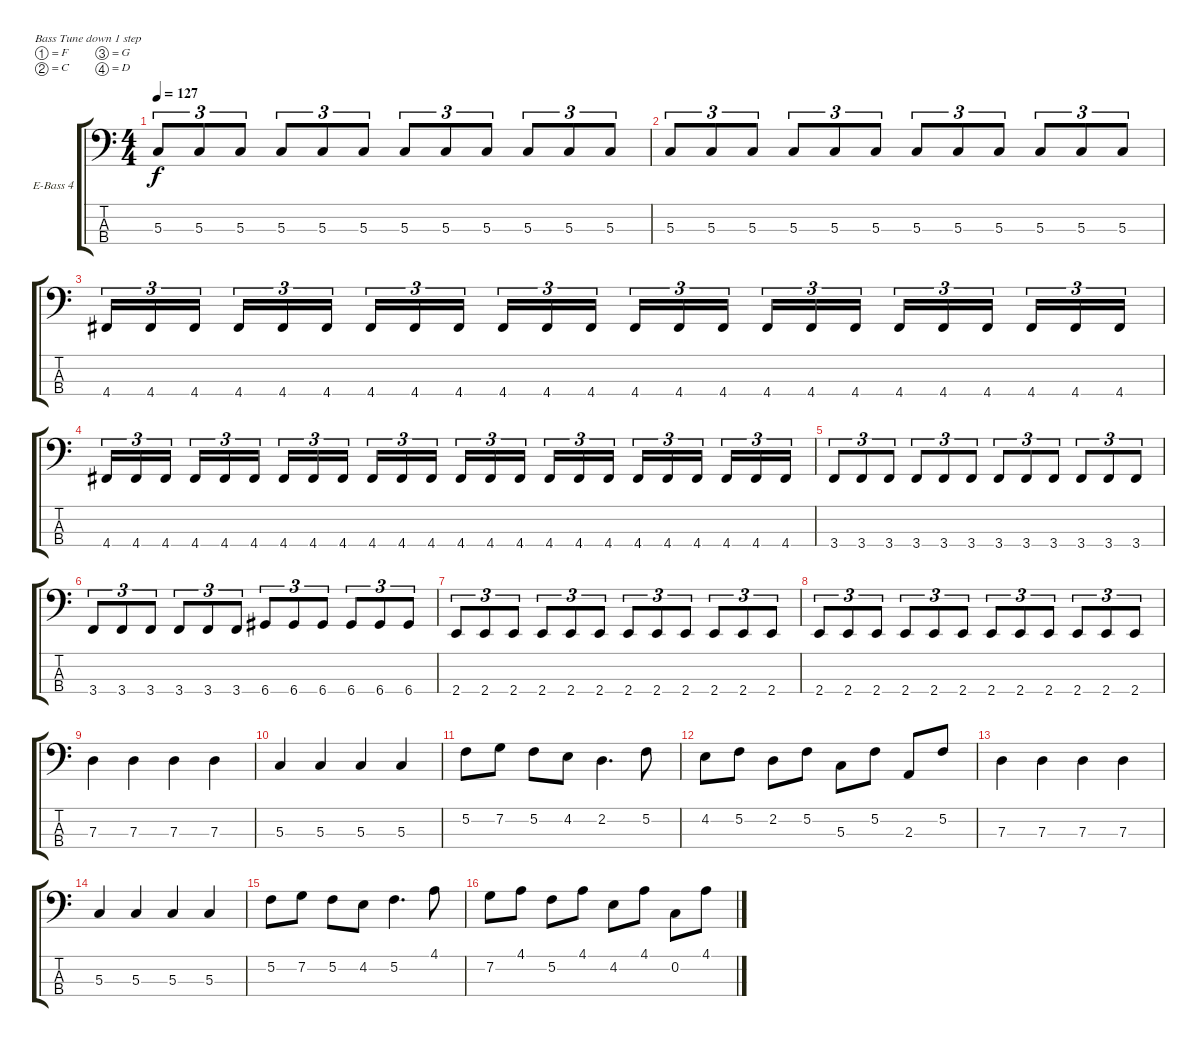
\bracketExtendMode groupsimilarinstruments
\firstSystemTrackNameOrientation horizontal
\otherSystemsTrackNameOrientation horizontal
\track ("Bass (4 string)" "E-Bass 4") {instrument electricbassfinger}
\staff {score tabs}
\tuning (F2 C2 G1 D1)
\ts (4 4)
\tempo 127
\clef f4
\scale
0.333333
\ks c
5.3.8{tu (3 2) dy f} 5.3.8{tu (3 2)} 5.3.8{tu (3 2)} 5.3.8{tu (3 2)} 5.3.8{tu (3 2)} 5.3.8{tu (3 2)} 5.3.8{tu (3 2)} 5.3.8{tu (3 2)} 5.3.8{tu (3 2)} 5.3.8{tu (3 2)} 5.3.8{tu (3 2)} 5.3.8{tu (3 2)} |
\scale
0.333333 5.3.8{tu (3 2)} 5.3.8{tu (3 2)} 5.3.8{tu (3 2)} 5.3.8{tu (3 2)} 5.3.8{tu (3 2)} 5.3.8{tu (3 2)} 5.3.8{tu (3 2)} 5.3.8{tu (3 2)} 5.3.8{tu (3 2)} 5.3.8{tu (3 2)} 5.3.8{tu (3 2)} 5.3.8{tu (3 2)} |
\scale
0.333333 4.4.16{tu (3 2)} 4.4.16{tu (3 2)} 4.4.16{tu (3 2)} 4.4.16{tu (3 2)} 4.4.16{tu (3 2)} 4.4.16{tu (3 2)} 4.4.16{tu (3 2)} 4.4.16{tu (3 2)} 4.4.16{tu (3 2)} 4.4.16{tu (3 2)} 4.4.16{tu (3 2)} 4.4.16{tu (3 2)} 4.4.16{tu (3 2)} 4.4.16{tu (3 2)} 4.4.16{tu (3 2)} 4.4.16{tu (3 2)} 4.4.16{tu (3 2)} 4.4.16{tu (3 2)} 4.4.16{tu (3 2)} 4.4.16{tu (3 2)} 4.4.16{tu (3 2)} 4.4.16{tu (3 2)} 4.4.16{tu (3 2)} 4.4.16{tu (3 2)} |
\scale
0.333333 4.4.16{tu (3 2)} 4.4.16{tu (3 2)} 4.4.16{tu (3 2)} 4.4.16{tu (3 2)} 4.4.16{tu (3 2)} 4.4.16{tu (3 2)} 4.4.16{tu (3 2)} 4.4.16{tu (3 2)} 4.4.16{tu (3 2)} 4.4.16{tu (3 2)} 4.4.16{tu (3 2)} 4.4.16{tu (3 2)} 4.4.16{tu (3 2)} 4.4.16{tu (3 2)} 4.4.16{tu (3 2)} 4.4.16{tu (3 2)} 4.4.16{tu (3 2)} 4.4.16{tu (3 2)} 4.4.16{tu (3 2)} 4.4.16{tu (3 2)} 4.4.16{tu (3 2)} 4.4.16{tu (3 2)} 4.4.16{tu (3 2)} 4.4.16{tu (3 2)} |
\scale
0.333333 3.4.8{tu (3 2)} 3.4.8{tu (3 2)} 3.4.8{tu (3 2)} 3.4.8{tu (3 2)} 3.4.8{tu (3 2)} 3.4.8{tu (3 2)} 3.4.8{tu (3 2)} 3.4.8{tu (3 2)} 3.4.8{tu (3 2)} 3.4.8{tu (3 2)} 3.4.8{tu (3 2)} 3.4.8{tu (3 2)} |
\scale
0.333333 3.4.8{tu (3 2)} 3.4.8{tu (3 2)} 3.4.8{tu (3 2)} 3.4.8{tu (3 2)} 3.4.8{tu (3 2)} 3.4.8{tu (3 2)} 6.4.8{tu (3 2)} 6.4.8{tu (3 2)} 6.4.8{tu (3 2)} 6.4.8{tu (3 2)} 6.4.8{tu (3 2)} 6.4.8{tu (3 2)} |
\scale
0.333333 2.4.8{tu (3 2)} 2.4.8{tu (3 2)} 2.4.8{tu (3 2)} 2.4.8{tu (3 2)} 2.4.8{tu (3 2)} 2.4.8{tu (3 2)} 2.4.8{tu (3 2)} 2.4.8{tu (3 2)} 2.4.8{tu (3 2)} 2.4.8{tu (3 2)} 2.4.8{tu (3 2)} 2.4.8{tu (3 2)} |
\scale
0.333333 2.4.8{tu (3 2)} 2.4.8{tu (3 2)} 2.4.8{tu (3 2)} 2.4.8{tu (3 2)} 2.4.8{tu (3 2)} 2.4.8{tu (3 2)} 2.4.8{tu (3 2)} 2.4.8{tu (3 2)} 2.4.8{tu (3 2)} 2.4.8{tu (3 2)} 2.4.8{tu (3 2)} 2.4.8{tu (3 2)} |
\scale
0.333333 7.3.4 7.3.4 7.3.4 7.3.4 |
\scale
0.333333 5.3.4 5.3.4 5.3.4 5.3.4 |
\scale
0.333333 5.2.8 7.2.8 5.2.8 4.2.8 2.2.4{d} 5.2.8 |
\scale
0.333333 4.2.8 5.2.8 2.2.8 5.2.8 5.3.8 5.2.8 2.3.8 5.2.8 |
\scale
0.333333 7.3.4 7.3.4 7.3.4 7.3.4 |
\scale
0.333333 5.3.4 5.3.4 5.3.4 5.3.4 |
\scale
0.333333 5.2.8 7.2.8 5.2.8 4.2.8 5.2.4{d} 4.1.8 |
\scale
0.333333 7.2.8 4.1.8 5.2.8 4.1.8 4.2.8 4.1.8 0.2.8 4.1.8
